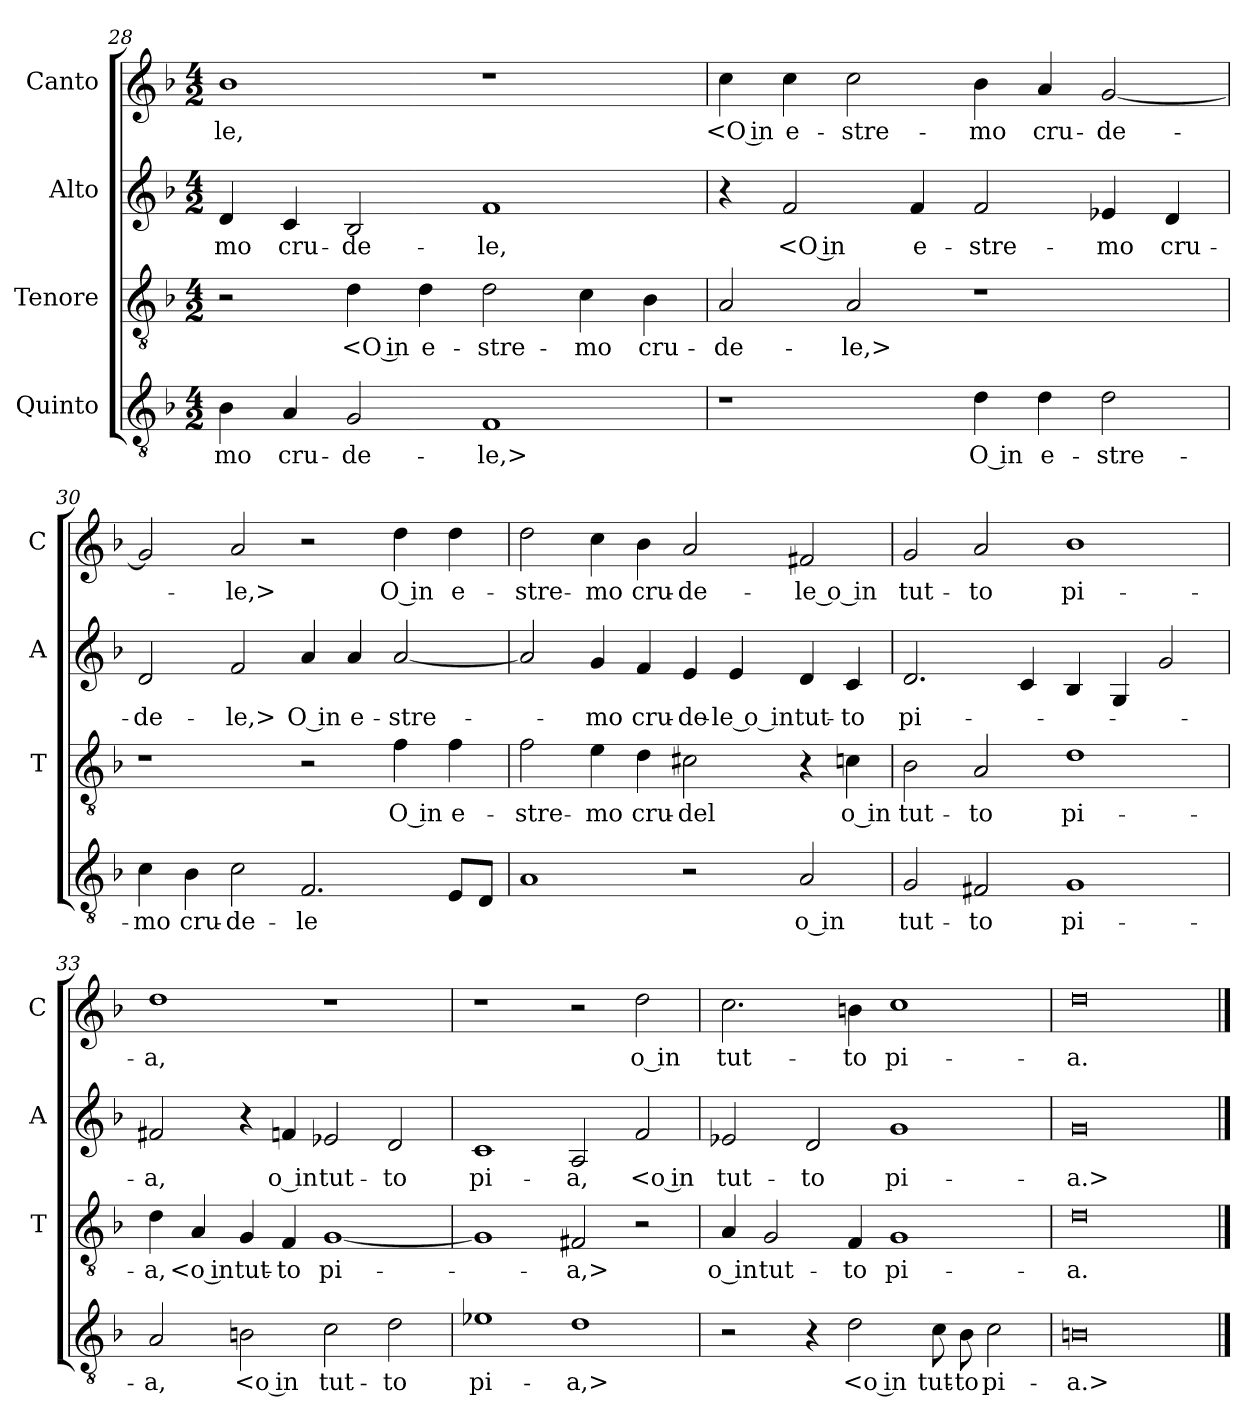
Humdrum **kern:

**kern	**text	**kern	**text	**kern	**text	**kern	**text
*part4	*part4	*part3	*part3	*part2	*part2	*part1	*part1
*staff4	*staff4	*staff3	*staff3	*staff2	*staff2	*staff1	*staff1
*I"Quinto	*	*I"Tenore	*	*I"Alto	*	*I"Canto	*
*	*	*I'T	*	*I'A	*	*I'C	*
*clefGv2	*	*clefGv2	*	*clefG2	*	*clefG2	*
*k[b-]	*	*k[b-]	*	*k[b-]	*	*k[b-]	*
*M4/2	*	*M4/2	*	*M4/2	*	*M4/2	*
=28	=28	=28	=28	=28	=28	=28	=28
4B-	-mo	2r	.	4d	-mo	1b-	-le,
4A	cru-	.	.	4c	cru-	.	.
2G	-de-	4d	<O in	2B-	-de-	.	.
.	.	4d	e-	.	.	.	.
1F	-le,>	2d	-stre-	1f	-le,	1r	.
.	.	4c	-mo	.	.	.	.
.	.	4B-	cru-	.	.	.	.
=29	=29	=29	=29	=29	=29	=29	=29
1r	.	2A	-de-	4r	.	4cc	<O in
.	.	.	.	2f	<O in	4cc	e-
.	.	2A	-le,>	.	.	2cc	-stre-
.	.	.	.	4f	e-	.	.
4d	O in	1r	.	2f	-stre-	4b-	-mo
4d	e-	.	.	.	.	4a	cru-
2d	-stre-	.	.	4e-X	-mo	[2g	-de-
.	.	.	.	4d	cru-	.	.
=30	=30	=30	=30	=30	=30	=30	=30
4c	-mo	1r	.	2d	-de-	2g]	.
4B-	cru-	.	.	.	.	.	.
2c	-de-	.	.	2f	-le,>	2a	-le,>
2.F	-le	2r	.	4a	O in	2r	.
.	.	.	.	4a	e-	.	.
.	.	4f	O in	[2a	-stre-	4dd	O in
8EL	.	4f	e-	.	.	4dd	e-
8DJ	.	.	.	.	.	.	.
=31	=31	=31	=31	=31	=31	=31	=31
1A	.	2f	-stre-	2a]	.	2dd	-stre-
.	.	4e	-mo	4g	-mo	4cc	-mo
.	.	4d	cru-	4f	cru-	4b-	cru-
2r	.	2c#X	-del	4e	-de-	2a	-de-
.	.	.	.	4e	-le o in	.	.
2A	o in	4r	.	4d	tut-	2f#X	-le o in
.	.	4cn	o in	4c	-to	.	.
=32	=32	=32	=32	=32	=32	=32	=32
2G	tut-	2B-	tut-	2.d	pi-	2g	tut-
2F#X	-to	2A	-to	.	.	2a	-to
.	.	.	.	4c	.	.	.
1G	pi-	1d	pi-	4B-	.	1b-	pi-
.	.	.	.	4G	.	.	.
.	.	.	.	2g	.	.	.
=33	=33	=33	=33	=33	=33	=33	=33
2A	-a,	4d	-a,	2f#X	-a,	1dd	-a,
.	.	4A	<o in	.	.	.	.
2Bn	<o in	4G	tut-	4r	.	.	.
.	.	4F	-to	4fn	o in	.	.
2c	tut-	[1G	pi-	2e-X	tut-	1r	.
2d	-to	.	.	2d	-to	.	.
=34	=34	=34	=34	=34	=34	=34	=34
1e-X	pi-	1G]	.	1c	pi-	1r	.
1d	-a,>	2F#X	-a,>	2A	-a,	2r	.
.	.	2r	.	2f	<o in	2dd	o in
=35	=35	=35	=35	=35	=35	=35	=35
2r	.	4A	o in	2e-X	tut-	2.cc	tut-
.	.	2G	tut-	.	.	.	.
4r	.	.	.	2d	-to	.	.
2d	<o in	4F	-to	.	.	4bn	-to
.	.	1G	pi-	1g	pi-	1cc	pi-
8c	tut-	.	.	.	.	.	.
8B-	-to	.	.	.	.	.	.
2c	pi-	.	.	.	.	.	.
=36	=36	=36	=36	=36	=36	=36	=36
0Bn	-a.>	0d	-a.	0g	-a.>	0dd	-a.
==	==	==	==	==	==	==	==
*-	*-	*-	*-	*-	*-	*-	*-
